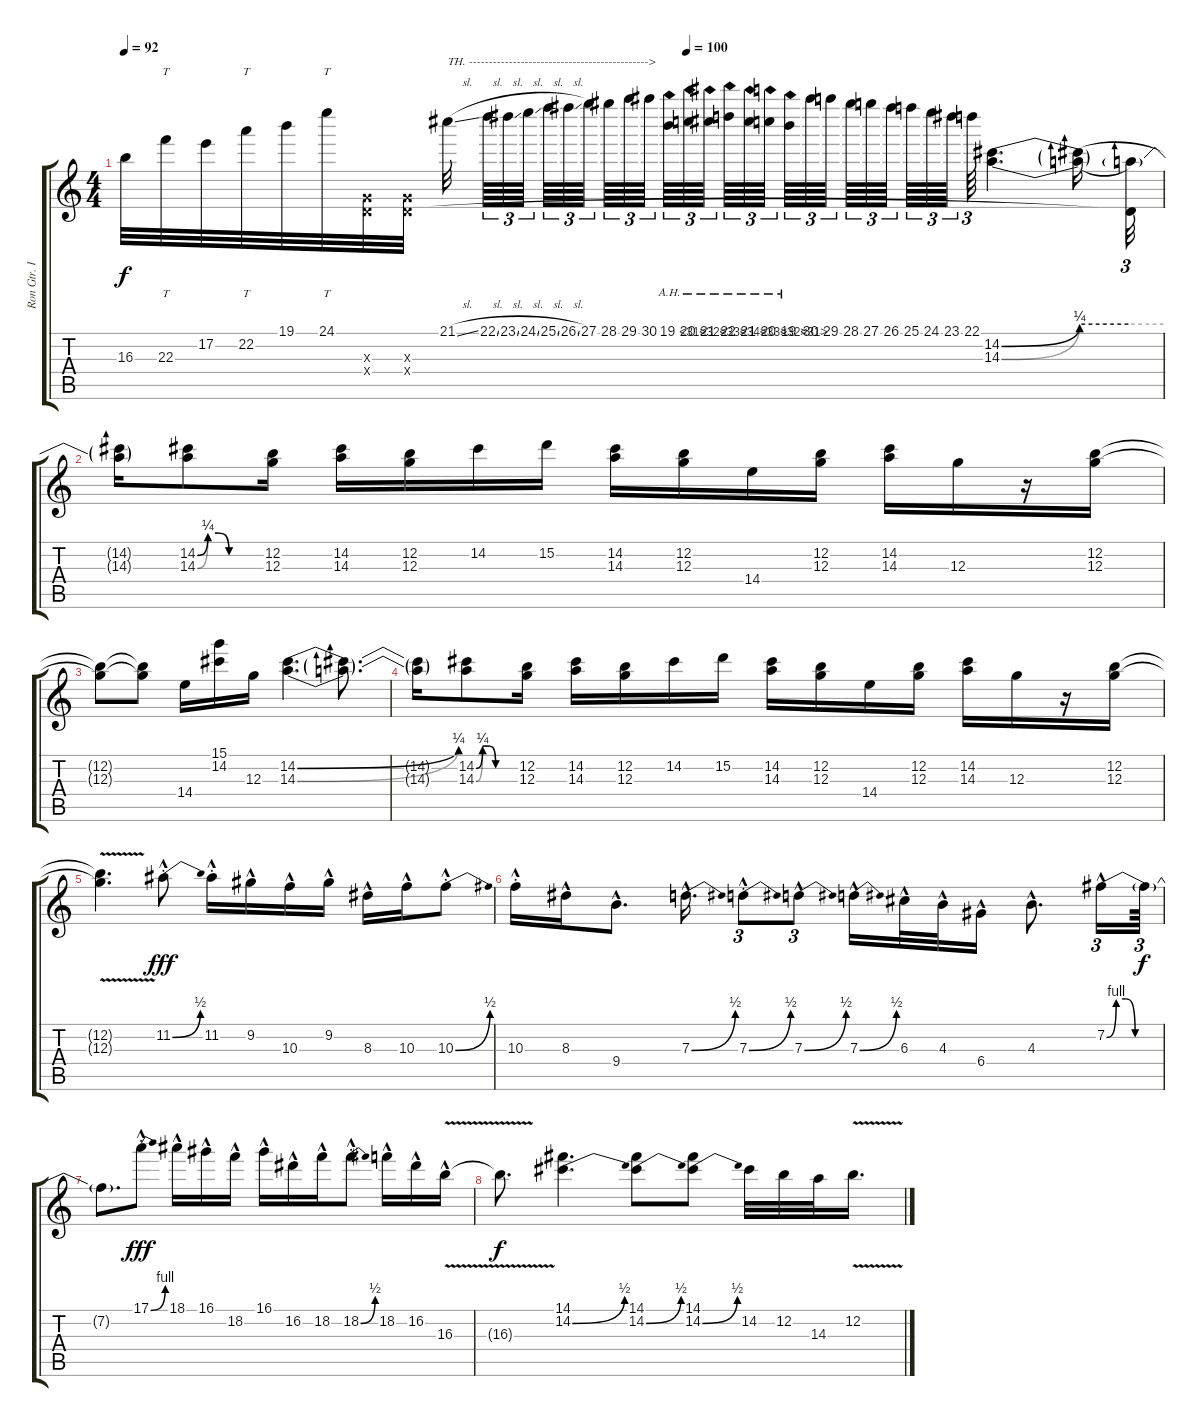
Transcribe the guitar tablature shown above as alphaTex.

\track ("Ron Gtr. I" "Ron Gtr. I") {instrument overdrivenguitar}
\staff {score tabs}
\tuning (E4 B3 G3 D3 A2 E2) {hide}
\ts (4 4)
\tempo 92
\tempo (100 0.5416666666666666)
\clef g2
\ks c
16.3.32{dy f} 22.3.32{tt} 17.2.32 22.2.32{tt} 19.1.32 24.1.32{tt} (0.3{x} 0.4{x}).32 (0.3{x} 0.4{x}).32 21.1{sl}.32{txt "TH. --------------------------------------------->" beam splitsecondary} 22.1{sl}.64{tu (3 2)} 23.1{sl}.64{tu (3 2)} 24.1{sl}.64{tu (3 2) beam splitsecondary} 25.1{sl}.64{tu (3 2)} 26.1{sl}.64{tu (3 2)} 27.1.64{tu (3 2) beam splitsecondary} 28.1.64{tu (3 2)} 29.1.64{tu (3 2)} 30.1.64{tu (3 2) beam splitsecondary} 19.1{ah 12}.64{tu (3 2)} 20.1{ah 12}.64{tu (3 2)} 21.1{ah 12}.64{tu (3 2) beam splitsecondary} 22.1{ah 12}.64{tu (3 2)} 21.1{ah 12}.64{tu (3 2)} 20.1{ah 12}.64{tu (3 2) beam splitsecondary} 19.1{ah 12}.64{tu (3 2)} 30.1.64{tu (3 2)} 29.1.64{tu (3 2) beam splitsecondary} 28.1.64{tu (3 2)} 27.1.64{tu (3 2)} 26.1.64{tu (3 2)} 25.1.64{tu (3 2)} 24.1.64{tu (3 2)} 23.1.64{tu (3 2) beam splitsecondary} 22.1.64{tu (3 2)} (14.2{be (bend 0 0 60 1)} 14.3{be (bend 0 0 60 1)}).4{d} (14.2{be (hold 0 1 60 1) t} 14.3{be (hold 0 1 60 1) t}).16 (14.3{t} 0.4{t}).32{tu (3 2)} |
(14.2{t} 14.3{t}).16 (14.2{be (custom 0 0 10 1 20 1 30 0 60 0)} 14.3{be (custom 0 0 10 1 20 1 30 0 60 0)}).8 (12.2 12.3).16 (14.2 14.3).16 (12.2 12.3).16 14.2.16 15.2.16 (14.2 14.3).16 (12.2 12.3).16 14.4.16 (12.2 12.3).16 (14.2 14.3).16 12.3.16 r.16 (12.2 12.3).16 |
(12.2{t} 12.3{t}).8 (12.2{t} 12.3{t}).8 14.4.16 (15.1 14.2).16 12.3.16 (14.2{be (bend 0 0 60 1)} 14.3{be (bend 0 0 60 1)}).4{d} (14.2{t} 14.3{t}).8{d} |
(14.2{t} 14.3{t}).16 (14.2{be (custom 0 0 10 1 20 1 30 0 60 0)} 14.3{be (custom 0 0 10 1 20 1 30 0 60 0)}).8 (12.2 12.3).16 (14.2 14.3).16 (12.2 12.3).16 14.2.16 15.2.16 (14.2 14.3).16 (12.2 12.3).16 14.4.16 (12.2 12.3).16 (14.2 14.3).16 12.3.16 r.16 (12.2 12.3).16 |
(12.2{t} 12.3{v t}).4{d} 11.2{be (bend 0 0 60 2) hac st}.8{dy fff} 11.2{hac st}.16 9.2{hac}.16 10.3{hac}.16 9.2{hac}.16 8.3{hac}.16 10.3{hac}.16 10.3{be (bend 0 0 60 2) hac st}.8 |
10.3{hac st}.16 8.3{hac}.16 9.4{hac}.8{d} 7.3{be (bend 0 0 60 2) hac}.16{d} 7.3{be (bend 0 0 60 2) hac st}.8{tu (3 2)} 7.3{be (bend 0 0 60 2) hac}.8{tu (3 2)} 7.3{be (bend 0 0 60 2) hac}.16 6.3{hac}.32 4.3{hac}.32 6.4{hac}.16 4.3{hac}.8{d} 7.2{be (custom 0 0 10 4 20 4 30 0 60 0) hac}.16{tu (3 2)} 7.2{t}.64{tu (3 2) dy f} |
7.2{t}.8{d} 17.1{be (bend 0 0 60 4) hac st}.8{dy fff} 18.1{hac}.16 16.1{hac}.16 18.2{hac}.16 16.1{hac}.16 16.2{hac}.16 18.2{hac}.16 18.2{be (bend 0 0 60 2) hac st}.8 18.2{hac}.16 16.2{hac}.16 16.3{v hac}.16 |
16.3{t}.8{d dy f} (14.1 14.2{be (bend 0 0 60 2)}).4{d} (14.1 14.2{be (bend 0 0 60 2)}).8 (14.1 14.2{be (bend 0 0 60 2)}).8 14.2.32 12.2.32 14.3.32 12.2{v}.16{d}
